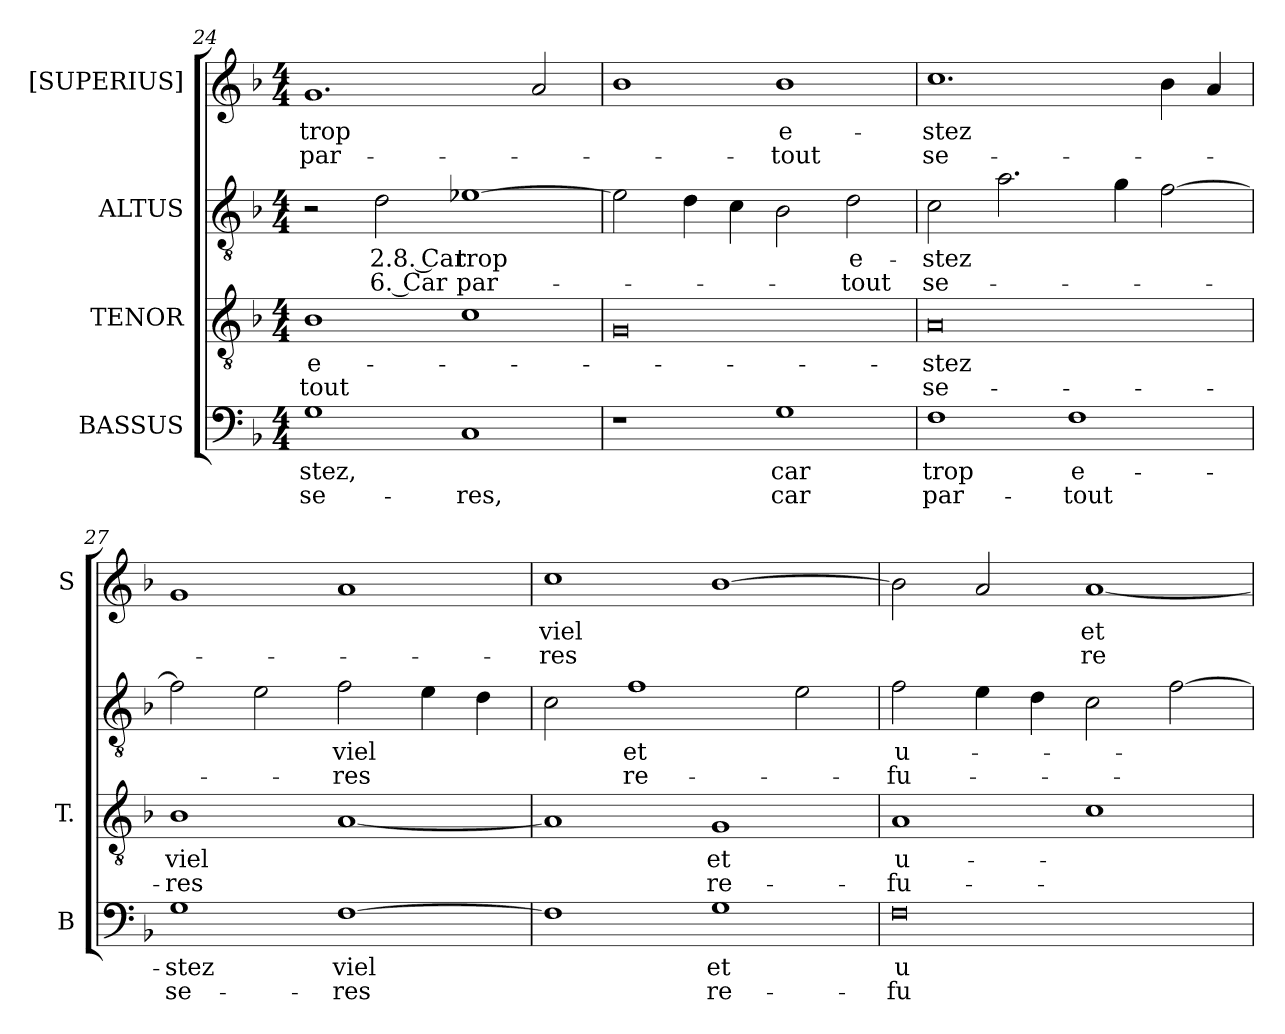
**kern	**text	**text	**kern	**text	**text	**kern	**text	**text	**kern	**text	**text
*part4	*part4	*part4	*part3	*part3	*part3	*part2	*part2	*part2	*part1	*part1	*part1
*staff4	*staff4	*staff4	*staff3	*staff3	*staff3	*staff2	*staff2	*staff2	*staff1	*staff1	*staff1
*I"BASSUS	*	*	*I"TENOR	*	*	*I"ALTUS	*	*	*I"[SUPERIUS]	*	*
*I'B	*	*	*I'T.	*	*	*	*	*	*I'S	*	*
*clefF4	*	*	*clefGv2	*	*	*clefGv2	*	*	*clefG2	*	*
*	*	*	*ITrd7c12	*	*	*ITrd7c12	*	*	*	*	*
*k[b-]	*	*	*k[b-]	*	*	*k[b-]	*	*	*k[b-]	*	*
*M4/4	*	*	*M4/4	*	*	*M4/4	*	*	*M4/4	*	*
=24	=24	=24	=24	=24	=24	=24	=24	=24	=24	=24	=24
!	!LO:LY:b	!LO:LY:b	!	!LO:LY:b	!LO:LY:b	!	!	!	!	!LO:LY:b	!LO:LY:b
1G	-stez,	se-	1BB-	e-	-tout	2r	.	.	1.g	trop	par-
!	!	!	!	!	!	!	!LO:LY:b	!LO:LY:b	!	!	!
.	.	.	.	.	.	2D\	2.8. Car	6. Car	.	.	.
!	!	!LO:LY:b	!	!	!	!	!LO:LY:b	!LO:LY:b	!	!	!
1C	.	-res,	1C	.	.	[1E-X	trop	par-	.	.	.
.	.	.	.	.	.	.	.	.	2a/	.	.
=25	=25	=25	=25	=25	=25	=25	=25	=25	=25	=25	=25
1r	.	.	0GG	.	.	2E-\]	.	.	1b-	.	.
.	.	.	.	.	.	4D\	.	.	.	.	.
.	.	.	.	.	.	4C\	.	.	.	.	.
!	!LO:LY:b	!LO:LY:b	!	!	!	!	!	!	!	!LO:LY:b	!LO:LY:b
1G	car	car	.	.	.	2BB-\	.	.	1b-	e-	-tout
!	!	!	!	!	!	!	!LO:LY:b	!LO:LY:b	!	!	!
.	.	.	.	.	.	2D\	e-	-tout	.	.	.
=26	=26	=26	=26	=26	=26	=26	=26	=26	=26	=26	=26
!	!LO:LY:b	!LO:LY:b	!	!LO:LY:b	!LO:LY:b	!	!LO:LY:b	!LO:LY:b	!	!LO:LY:b	!LO:LY:b
1F	trop	par-	0AA	-stez	se-	2C\	-stez	se-	1.cc	-stez	se-
.	.	.	.	.	.	2.A\	.	.	.	.	.
!	!LO:LY:b	!LO:LY:b	!	!	!	!	!	!	!	!	!
1F	e-	-tout	.	.	.	.	.	.	.	.	.
.	.	.	.	.	.	4G\	.	.	.	.	.
.	.	.	.	.	.	[2F\	.	.	4b-\	.	.
.	.	.	.	.	.	.	.	.	4a/	.	.
=27	=27	=27	=27	=27	=27	=27	=27	=27	=27	=27	=27
!	!LO:LY:b	!LO:LY:b	!	!LO:LY:b	!LO:LY:b	!	!	!	!	!	!
1G	-stez	se-	1BB-	viel	-res	2F\]	.	.	1g	.	.
.	.	.	.	.	.	2E\	.	.	.	.	.
!	!LO:LY:b	!LO:LY:b	!	!	!	!	!LO:LY:b	!LO:LY:b	!	!	!
[1F	viel	-res	[1AA	.	.	2F\	viel	-res	1a	.	.
.	.	.	.	.	.	4E\	.	.	.	.	.
.	.	.	.	.	.	4D\	.	.	.	.	.
=28	=28	=28	=28	=28	=28	=28	=28	=28	=28	=28	=28
!	!	!	!	!	!	!	!	!	!	!LO:LY:b	!LO:LY:b
1F]	.	.	1AA]	.	.	2C\	.	.	1cc	viel	-res
!	!	!	!	!	!	!	!LO:LY:b	!LO:LY:b	!	!	!
.	.	.	.	.	.	1F	et	re-	.	.	.
!	!LO:LY:b	!LO:LY:b	!	!LO:LY:b	!LO:LY:b	!	!	!	!	!	!
1G	et	re-	1GG	et	re-	.	.	.	[1b-	.	.
.	.	.	.	.	.	2E\	.	.	.	.	.
!!LO:LB:g=z
=29	=29	=29	=29	=29	=29	=29	=29	=29	=29	=29	=29
!	!LO:LY:b	!LO:LY:b	!	!LO:LY:b	!LO:LY:b	!	!LO:LY:b	!LO:LY:b	!	!	!
0F	u-	-fu-	1AA	u-	-fu-	2F\	u-	-fu-	2b-\]	.	.
.	.	.	.	.	.	4E\	.	.	2a/	.	.
.	.	.	.	.	.	4D\	.	.	.	.	.
!	!	!	!	!	!	!	!	!	!	!LO:LY:b	!LO:LY:b
.	.	.	1C	.	.	2C\	.	.	[1a	et	re-
.	.	.	.	.	.	[2F\	.	.	.	.	.
=	=	=	=	=	=	=	=	=	=	=	=
*-	*-	*-	*-	*-	*-	*-	*-	*-	*-	*-	*-
